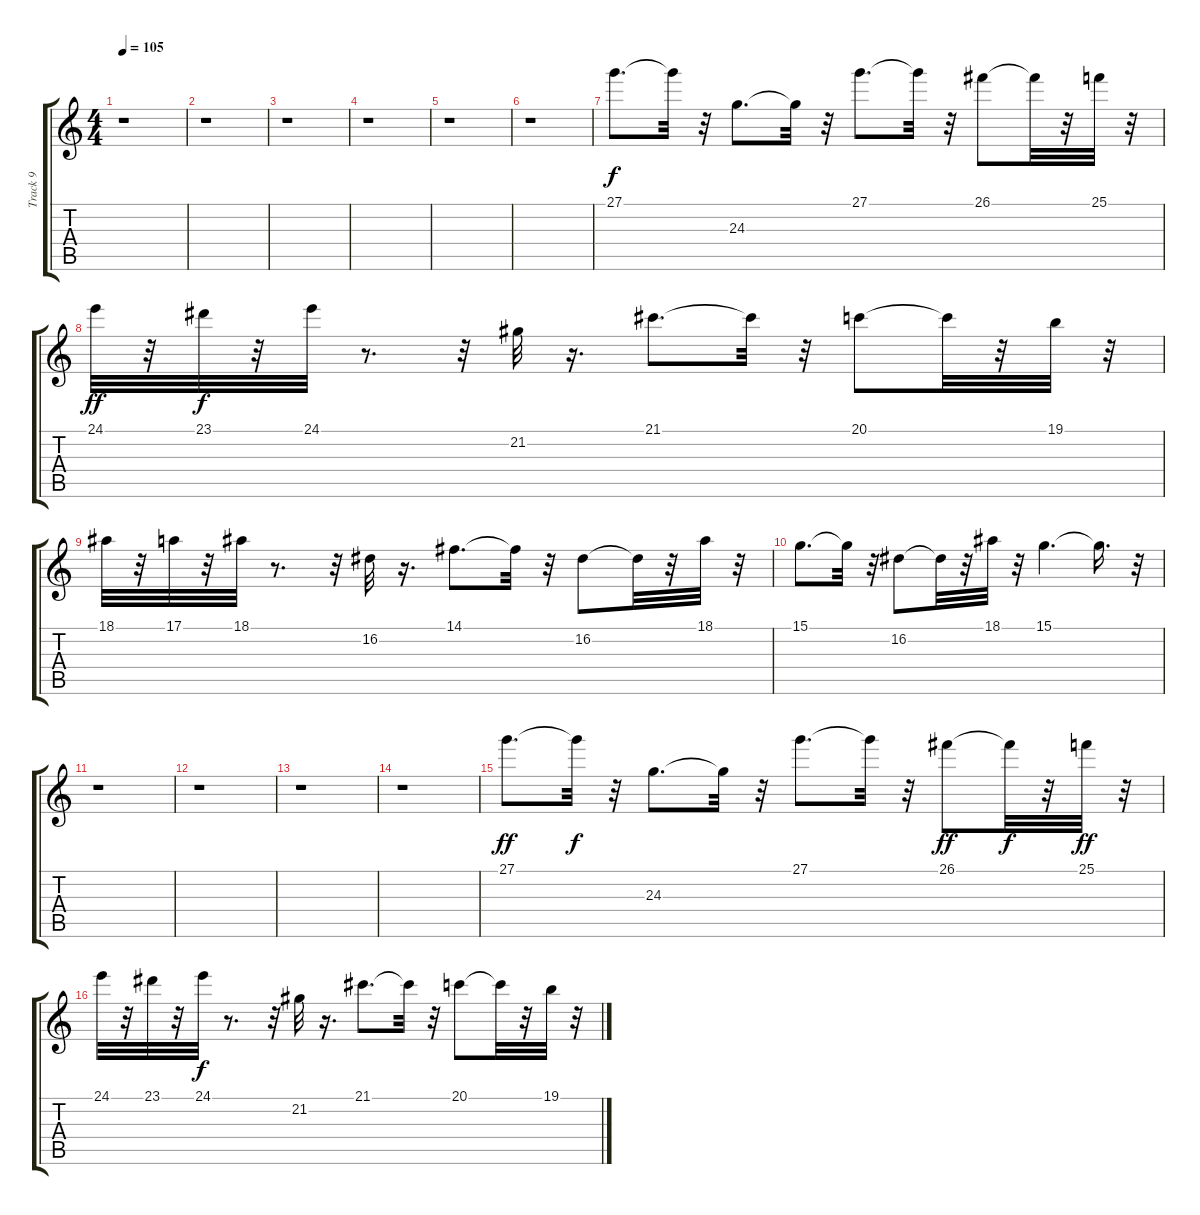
\track ("Track 9" "Track 9") {instrument glockenspiel}
\staff {score tabs}
\tuning (E4 B3 G3 D3 A2 E2) {hide}
\ts (4 4)
\tempo 105
\clef g2
\ks c
r.1{dy mp} |
r.1 |
r.1 |
r.1 |
r.1 |
r.1 |
27.1.8{d dy f} 27.1{t}.32 r.32 24.3.8{d} 24.3{t}.32 r.32 27.1.8{d} 27.1{t}.32 r.32 26.1.8 26.1{t}.32 r.32 25.1.32 r.32 |
24.1.32{dy ff} r.32 23.1.32{dy f} r.32 24.1.32 r.8{d} r.32 21.2.32 r.16{d} 21.1.8{d} 21.1{t}.32 r.32 20.1.8 20.1{t}.32 r.32 19.1.32 r.32 |
18.1.32 r.32 17.1.32 r.32 18.1.32 r.8{d} r.32 16.2.32 r.16{d} 14.1.8{d} 14.1{t}.32 r.32 16.2.8 16.2{t}.32 r.32 18.1.32 r.32 |
15.1.8{d} 15.1{t}.32 r.32 16.2.8 16.2{t}.32 r.32 18.1.32 r.32 15.1.4{d} 15.1{t}.16{d} r.32 |
r.1 |
r.1 |
r.1 |
r.1 |
27.1.8{d dy ff} 27.1{t}.32{dy f} r.32 24.3.8{d} 24.3{t}.32 r.32 27.1.8{d} 27.1{t}.32 r.32 26.1.8{dy ff} 26.1{t}.32{dy f} r.32 25.1.32{dy ff} r.32 |
24.1.32 r.32 23.1.32 r.32 24.1.32{dy f} r.8{d} r.32 21.2.32 r.16{d} 21.1.8{d} 21.1{t}.32 r.32 20.1.8 20.1{t}.32 r.32 19.1.32 r.32
